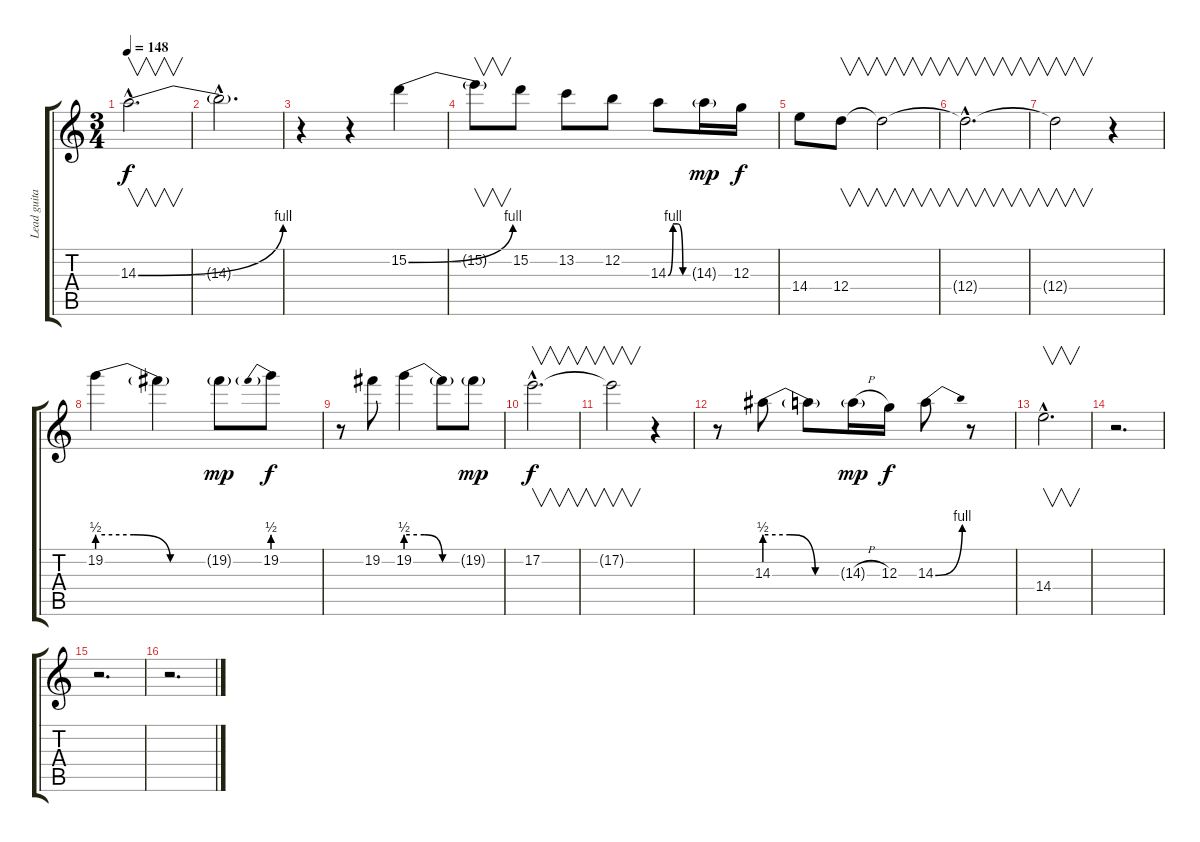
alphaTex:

\track ("Lead guitar" "Lead guita") {instrument distortionguitar}
\staff {score tabs}
\tuning (E4 B3 G3 D3 A2 E2) {hide}
\ts (3 4)
\tempo 148
\clef g2
\ks c
14.3{be (bend 0 0 60 4) hac}.2{v d dy f} |
14.3{hac t}.2{d} |
r.4 r.4 15.2{be (bend 0 0 60 4)}.4 |
15.2{t}.8{v} 15.2.8 13.2.8 12.2.8 14.3{be (custom 0 0 15 4 30 4 45 0 60 0)}.8 14.3{g}.16{dy mp} 12.3.16{dy f} |
14.4.8 12.4.8{v} 12.4{t}.2{v} |
12.4{hac t}.2{v d} |
12.4{t}.2{v} r.4 |
19.2{be (custom 0 2 20 2 40 0 60 0)}.4 19.2{t}.4 19.2{g}.8{dy mp} 19.2{be (prebend 0 2 60 2)}.8{dy f} |
r.8 19.2.8 19.2{be (custom 0 2 20 2 40 0 60 0)}.4 19.2{t}.8 19.2{g}.8{dy mp} |
17.2{hac}.2{v d dy f} |
17.2{t}.2{v} r.4 |
r.8 14.3{be (custom 0 2 20 2 40 0 60 0)}.8 14.3{t}.8 14.3{h g}.16{dy mp} 12.3.16{dy f} 14.3{be (bend 0 0 60 4)}.8 r.8 |
14.4{hac}.2{v d} |
r.2{d} |
r.2{d} |
r.2{d}
